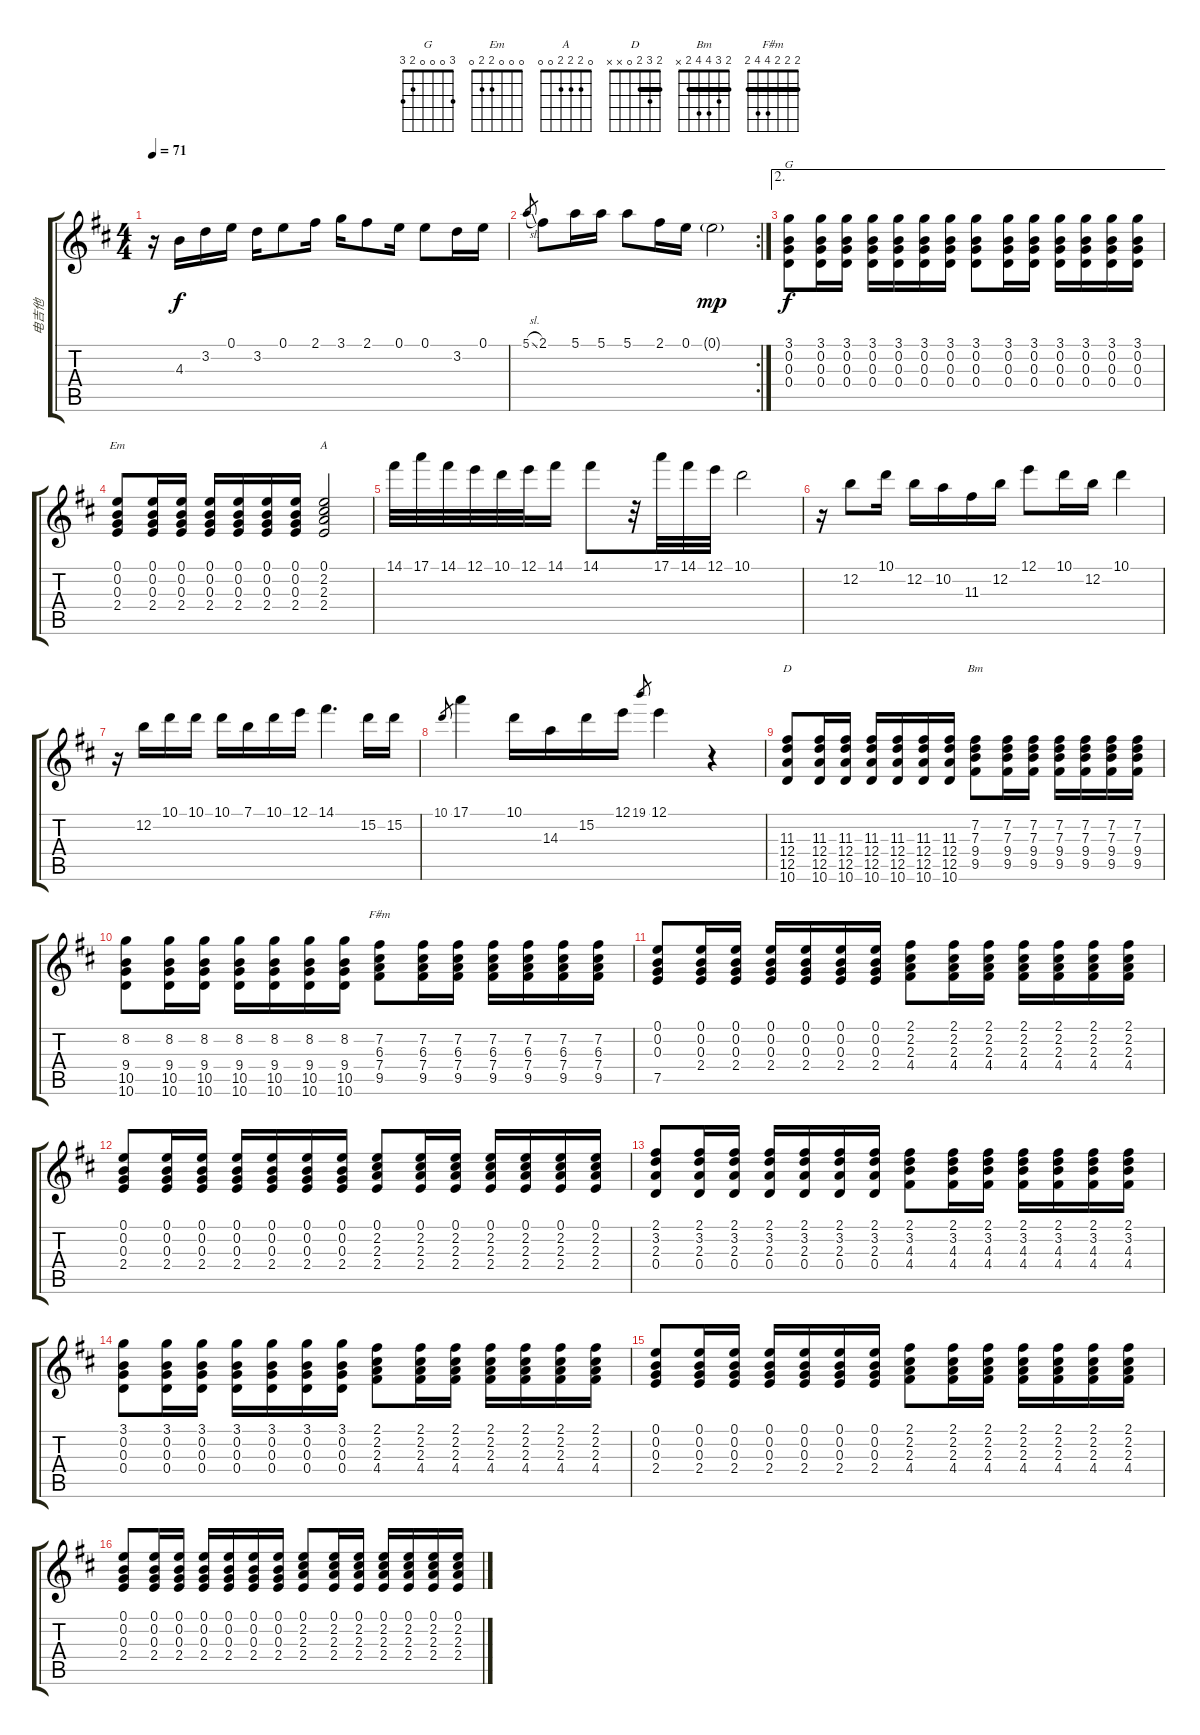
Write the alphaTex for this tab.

\track ("电吉他" "电吉他") {instrument electricguitarjazz}
\staff {score tabs}
\tuning (E4 B3 G3 D3 A2 E2) {hide}
\chord ("G" 3 0 0 0 2 3)
\chord ("Em" 0 0 0 2 2 0)
\chord ("A" 0 2 2 2 0 0)
\chord ("D" 2 3 2 0 x x) {barre 2}
\chord ("Bm" 2 3 4 4 2 x) {barre 2}
\chord ("F#m" 2 2 2 4 4 2) {barre 2}
\ts (4 4)
\tempo 71
\clef g2
\ks d
r.16{dy mp} 4.3.16{dy f} 3.2.16 0.1.16 3.2.16 0.1.8 2.1.16 3.1.16 2.1.8 0.1.16 0.1.8 3.2.16 0.1.16 |
\rc 2
5.1{sl}.8{gr} 2.1.8 5.1.16 5.1.16 5.1.8 2.1.16 0.1.16 0.1{g}.2{dy mp} |
\ae 2
(3.1 0.2 0.3 0.4).8{ch "G" dy f} (3.1 0.2 0.3 0.4).16 (3.1 0.2 0.3 0.4).16 (3.1 0.2 0.3 0.4).16 (3.1 0.2 0.3 0.4).16 (3.1 0.2 0.3 0.4).16 (3.1 0.2 0.3 0.4).16 (3.1 0.2 0.3 0.4).8 (3.1 0.2 0.3 0.4).16 (3.1 0.2 0.3 0.4).16 (3.1 0.2 0.3 0.4).16 (3.1 0.2 0.3 0.4).16 (3.1 0.2 0.3 0.4).16 (3.1 0.2 0.3 0.4).16 |
(0.1 0.2 0.3 2.4).8{ch "Em"} (0.1 0.2 0.3 2.4).16 (0.1 0.2 0.3 2.4).16 (0.1 0.2 0.3 2.4).16 (0.1 0.2 0.3 2.4).16 (0.1 0.2 0.3 2.4).16 (0.1 0.2 0.3 2.4).16 (0.1 2.2 2.3 2.4).2{ch "A"} |
14.1.32 17.1.32 14.1.32 12.1.32 10.1.32 12.1.32 14.1.16 14.1.8 r.32 17.1.32 14.1.32 12.1.32 10.1.2 |
r.16 12.2.8 10.1.16 12.2.16 10.2.16 11.3.16 12.2.16 12.1.8 10.1.16 12.2.16 10.1.4 |
r.16 12.2.16 10.1.16 10.1.16 10.1.16 7.1.16 10.1.16 12.1.16 14.1.4{d} 15.2.16 15.2.16 |
10.1.8{gr} 17.1.4 10.1.16 14.3.16 15.2.16 12.1.16 19.1.8{gr} 12.1.4 r.4 |
(11.3 12.4 12.5 10.6).8{ch "D"} (11.3 12.4 12.5 10.6).16 (11.3 12.4 12.5 10.6).16 (11.3 12.4 12.5 10.6).16 (11.3 12.4 12.5 10.6).16 (11.3 12.4 12.5 10.6).16 (11.3 12.4 12.5 10.6).16 (7.2 7.3 9.4 9.5).8{ch "Bm"} (7.2 7.3 9.4 9.5).16 (7.2 7.3 9.4 9.5).16 (7.2 7.3 9.4 9.5).16 (7.2 7.3 9.4 9.5).16 (7.2 7.3 9.4 9.5).16 (7.2 7.3 9.4 9.5).16 |
(8.2 9.4 10.5 10.6).8 (8.2 9.4 10.5 10.6).16 (8.2 9.4 10.5 10.6).16 (8.2 9.4 10.5 10.6).16 (8.2 9.4 10.5 10.6).16 (8.2 9.4 10.5 10.6).16 (8.2 9.4 10.5 10.6).16 (7.2 6.3 7.4 9.5).8{ch "F#m"} (7.2 6.3 7.4 9.5).16 (7.2 6.3 7.4 9.5).16 (7.2 6.3 7.4 9.5).16 (7.2 6.3 7.4 9.5).16 (7.2 6.3 7.4 9.5).16 (7.2 6.3 7.4 9.5).16 |
(0.1 0.2 0.3 7.5).8 (0.1 0.2 0.3 2.4).16 (0.1 0.2 0.3 2.4).16 (0.1 0.2 0.3 2.4).16 (0.1 0.2 0.3 2.4).16 (0.1 0.2 0.3 2.4).16 (0.1 0.2 0.3 2.4).16 (2.1 2.2 2.3 4.4).8 (2.1 2.2 2.3 4.4).16 (2.1 2.2 2.3 4.4).16 (2.1 2.2 2.3 4.4).16 (2.1 2.2 2.3 4.4).16 (2.1 2.2 2.3 4.4).16 (2.1 2.2 2.3 4.4).16 |
(0.1 0.2 0.3 2.4).8 (0.1 0.2 0.3 2.4).16 (0.1 0.2 0.3 2.4).16 (0.1 0.2 0.3 2.4).16 (0.1 0.2 0.3 2.4).16 (0.1 0.2 0.3 2.4).16 (0.1 0.2 0.3 2.4).16 (0.1 2.2 2.3 2.4).8 (0.1 2.2 2.3 2.4).16 (0.1 2.2 2.3 2.4).16 (0.1 2.2 2.3 2.4).16 (0.1 2.2 2.3 2.4).16 (0.1 2.2 2.3 2.4).16 (0.1 2.2 2.3 2.4).16 |
(2.1 3.2 2.3 0.4).8 (2.1 3.2 2.3 0.4).16 (2.1 3.2 2.3 0.4).16 (2.1 3.2 2.3 0.4).16 (2.1 3.2 2.3 0.4).16 (2.1 3.2 2.3 0.4).16 (2.1 3.2 2.3 0.4).16 (2.1 3.2 4.3 4.4).8 (2.1 3.2 4.3 4.4).16 (2.1 3.2 4.3 4.4).16 (2.1 3.2 4.3 4.4).16 (2.1 3.2 4.3 4.4).16 (2.1 3.2 4.3 4.4).16 (2.1 3.2 4.3 4.4).16 |
(3.1 0.2 0.3 0.4).8 (3.1 0.2 0.3 0.4).16 (3.1 0.2 0.3 0.4).16 (3.1 0.2 0.3 0.4).16 (3.1 0.2 0.3 0.4).16 (3.1 0.2 0.3 0.4).16 (3.1 0.2 0.3 0.4).16 (2.1 2.2 2.3 4.4).8 (2.1 2.2 2.3 4.4).16 (2.1 2.2 2.3 4.4).16 (2.1 2.2 2.3 4.4).16 (2.1 2.2 2.3 4.4).16 (2.1 2.2 2.3 4.4).16 (2.1 2.2 2.3 4.4).16 |
(0.1 0.2 0.3 2.4).8 (0.1 0.2 0.3 2.4).16 (0.1 0.2 0.3 2.4).16 (0.1 0.2 0.3 2.4).16 (0.1 0.2 0.3 2.4).16 (0.1 0.2 0.3 2.4).16 (0.1 0.2 0.3 2.4).16 (2.1 2.2 2.3 4.4).8 (2.1 2.2 2.3 4.4).16 (2.1 2.2 2.3 4.4).16 (2.1 2.2 2.3 4.4).16 (2.1 2.2 2.3 4.4).16 (2.1 2.2 2.3 4.4).16 (2.1 2.2 2.3 4.4).16 |
(0.1 0.2 0.3 2.4).8 (0.1 0.2 0.3 2.4).16 (0.1 0.2 0.3 2.4).16 (0.1 0.2 0.3 2.4).16 (0.1 0.2 0.3 2.4).16 (0.1 0.2 0.3 2.4).16 (0.1 0.2 0.3 2.4).16 (0.1 2.2 2.3 2.4).8 (0.1 2.2 2.3 2.4).16 (0.1 2.2 2.3 2.4).16 (0.1 2.2 2.3 2.4).16 (0.1 2.2 2.3 2.4).16 (0.1 2.2 2.3 2.4).16 (0.1 2.2 2.3 2.4).16
